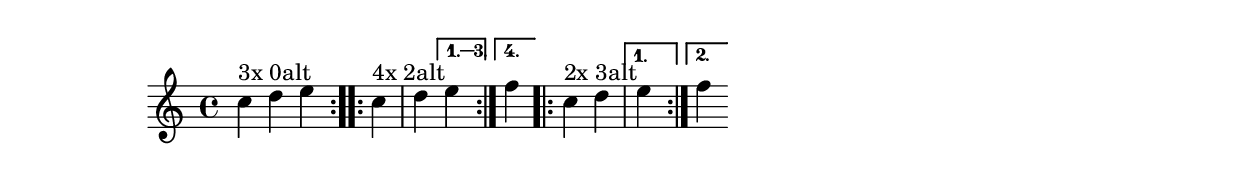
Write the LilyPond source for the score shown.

\version "2.7.13"

\header{
  texidoc="
Volta (Semi folded) behavior.  Voltas can start on non-barline moments.
If they don't barlines should still be shown.
"
}

%%  no alts.

\context Voice \relative c'' {
  %% repeat non aligning with barlines.
  \repeat volta 3 { c^"3x 0alt" d e }
  %% less alts than body
  \repeat volta 4 { c^"4x 2alt" d } \alternative { e f }
  %% more alts than body
  \repeat volta 2 { c^"2x 3alt" d } \alternative { e f g }
}


